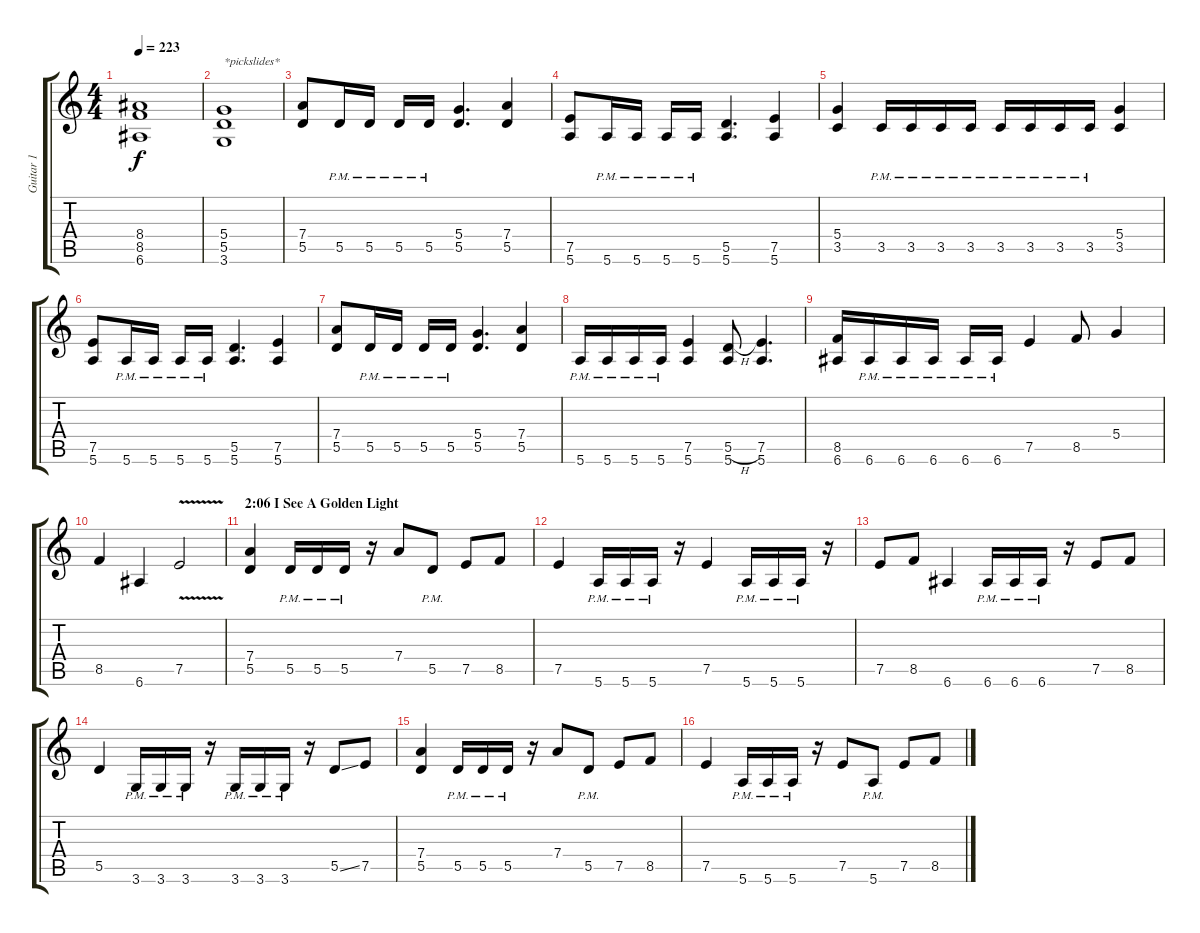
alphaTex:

\track ("Guitar 1" "Guitar 1") {instrument distortionguitar}
\staff {score tabs}
\tuning (E4 B3 G3 D3 A2 E2) {hide}
\ts (4 4)
\tempo 223
\clef g2
\ks c
(8.4 8.5 6.6).1{dy f} |
(5.4 5.5 3.6).1{txt "*pickslides*"} |
(7.4 5.5).8 5.5{pm}.16 5.5{pm}.16 5.5{pm}.16 5.5{pm}.16 (5.4 5.5).4{d} (7.4 5.5).4 |
(7.5 5.6).8 5.6{pm}.16 5.6{pm}.16 5.6{pm}.16 5.6{pm}.16 (5.5 5.6).4{d} (7.5 5.6).4 |
(5.4 3.5).4 3.5{pm}.16 3.5{pm}.16 3.5{pm}.16 3.5{pm}.16 3.5{pm}.16 3.5{pm}.16 3.5{pm}.16 3.5{pm}.16 (5.4 3.5).4 |
(7.5 5.6).8 5.6{pm}.16 5.6{pm}.16 5.6{pm}.16 5.6{pm}.16 (5.5 5.6).4{d} (7.5 5.6).4 |
(7.4 5.5).8 5.5{pm}.16 5.5{pm}.16 5.5{pm}.16 5.5{pm}.16 (5.4 5.5).4{d} (7.4 5.5).4 |
5.6{pm}.16 5.6{pm}.16 5.6{pm}.16 5.6{pm}.16 (7.5 5.6).4 (5.5{h} 5.6).8 (7.5 5.6).4{d} |
(8.5 6.6).16 6.6{pm}.16 6.6{pm}.16 6.6{pm}.16 6.6{pm}.16 6.6{pm}.16 7.5.4 8.5.8 5.4.4 |
8.5.4 6.6.4 7.5{v}.2 |
\section ("" "2:06 I See A Golden Light")
(7.4 5.5).4 5.5{pm}.16 5.5{pm}.16 5.5{pm}.16 r.16 7.4.8 5.5{pm}.8 7.5.8 8.5.8 |
7.5.4 5.6{pm}.16 5.6{pm}.16 5.6{pm}.16 r.16 7.5.4 5.6{pm}.16 5.6{pm}.16 5.6{pm}.16 r.16 |
7.5.8 8.5.8 6.6.4 6.6{pm}.16 6.6{pm}.16 6.6{pm}.16 r.16 7.5.8 8.5.8 |
5.5.4 3.6{pm}.16 3.6{pm}.16 3.6{pm}.16 r.16 3.6{pm}.16 3.6{pm}.16 3.6{pm}.16 r.16 5.5{ss}.8 7.5.8 |
(7.4 5.5).4 5.5{pm}.16 5.5{pm}.16 5.5{pm}.16 r.16 7.4.8 5.5{pm}.8 7.5.8 8.5.8 |
7.5.4 5.6{pm}.16 5.6{pm}.16 5.6{pm}.16 r.16 7.5.8 5.6{pm}.8 7.5.8 8.5.8
